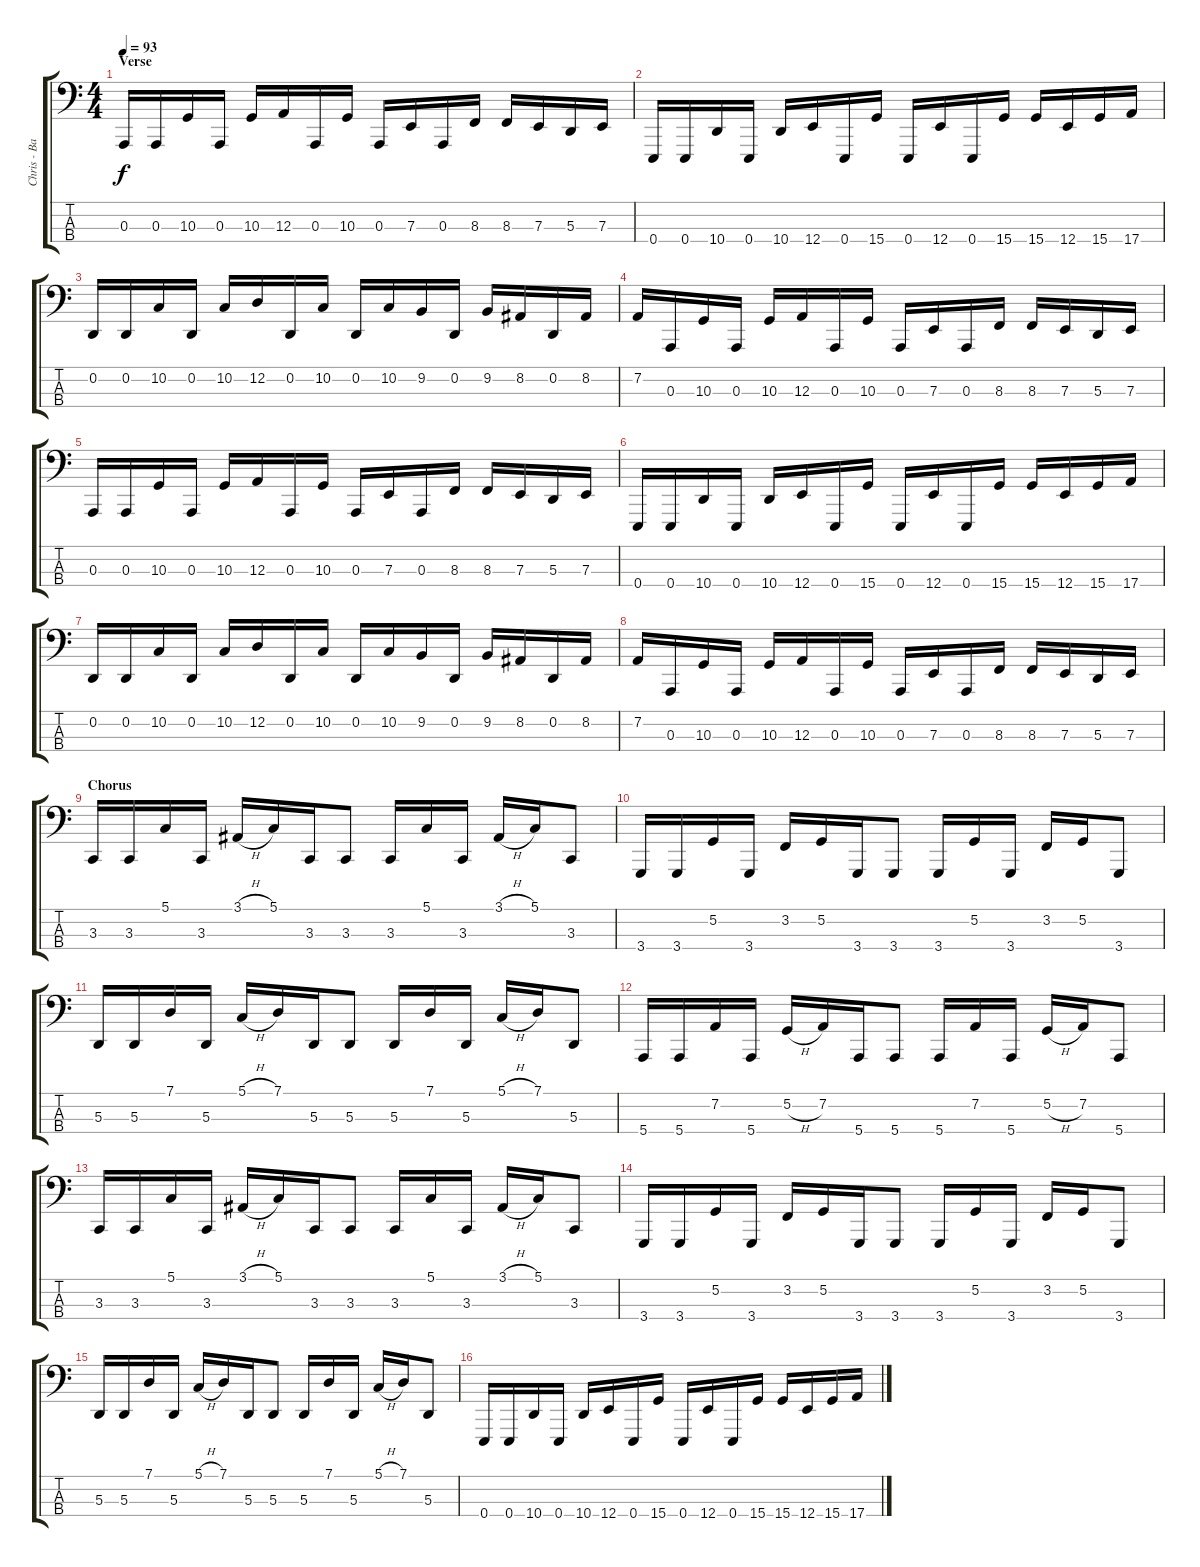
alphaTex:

\track ("Chris - Bass" "Chris - Ba") {instrument lead8bassandlead}
\staff {score tabs}
\tuning (G2 D2 A1 E1) {hide}
\ts (4 4)
\section ("" "Verse")
\tempo 93
\clef f4
\ks c
0.3.16{dy f} 0.3.16 10.3.16 0.3.16 10.3.16 12.3.16 0.3.16 10.3.16 0.3.16 7.3.16 0.3.16 8.3.16 8.3.16 7.3.16 5.3.16 7.3.16 |
0.4.16 0.4.16 10.4.16 0.4.16 10.4.16 12.4.16 0.4.16 15.4.16 0.4.16 12.4.16 0.4.16 15.4.16 15.4.16 12.4.16 15.4.16 17.4.16 |
0.2.16 0.2.16 10.2.16 0.2.16 10.2.16 12.2.16 0.2.16 10.2.16 0.2.16 10.2.16 9.2.16 0.2.16 9.2.16 8.2.16 0.2.16 8.2.16 |
7.2.16 0.3.16 10.3.16 0.3.16 10.3.16 12.3.16 0.3.16 10.3.16 0.3.16 7.3.16 0.3.16 8.3.16 8.3.16 7.3.16 5.3.16 7.3.16 |
0.3.16 0.3.16 10.3.16 0.3.16 10.3.16 12.3.16 0.3.16 10.3.16 0.3.16 7.3.16 0.3.16 8.3.16 8.3.16 7.3.16 5.3.16 7.3.16 |
0.4.16 0.4.16 10.4.16 0.4.16 10.4.16 12.4.16 0.4.16 15.4.16 0.4.16 12.4.16 0.4.16 15.4.16 15.4.16 12.4.16 15.4.16 17.4.16 |
0.2.16 0.2.16 10.2.16 0.2.16 10.2.16 12.2.16 0.2.16 10.2.16 0.2.16 10.2.16 9.2.16 0.2.16 9.2.16 8.2.16 0.2.16 8.2.16 |
7.2.16 0.3.16 10.3.16 0.3.16 10.3.16 12.3.16 0.3.16 10.3.16 0.3.16 7.3.16 0.3.16 8.3.16 8.3.16 7.3.16 5.3.16 7.3.16 |
\section ("" "Chorus")
3.3.16 3.3.16 5.1.16 3.3.16 3.1{h}.16 5.1.16 3.3.16 3.3.8 3.3.16 5.1.16 3.3.16 3.1{h}.16 5.1.16 3.3.8 |
3.4.16 3.4.16 5.2.16 3.4.16 3.2.16 5.2.16 3.4.16 3.4.8 3.4.16 5.2.16 3.4.16 3.2.16 5.2.16 3.4.8 |
5.3.16 5.3.16 7.1.16 5.3.16 5.1{h}.16 7.1.16 5.3.16 5.3.8 5.3.16 7.1.16 5.3.16 5.1{h}.16 7.1.16 5.3.8 |
5.4.16 5.4.16 7.2.16 5.4.16 5.2{h}.16 7.2.16 5.4.16 5.4.8 5.4.16 7.2.16 5.4.16 5.2{h}.16 7.2.16 5.4.8 |
3.3.16 3.3.16 5.1.16 3.3.16 3.1{h}.16 5.1.16 3.3.16 3.3.8 3.3.16 5.1.16 3.3.16 3.1{h}.16 5.1.16 3.3.8 |
3.4.16 3.4.16 5.2.16 3.4.16 3.2.16 5.2.16 3.4.16 3.4.8 3.4.16 5.2.16 3.4.16 3.2.16 5.2.16 3.4.8 |
5.3.16 5.3.16 7.1.16 5.3.16 5.1{h}.16 7.1.16 5.3.16 5.3.8 5.3.16 7.1.16 5.3.16 5.1{h}.16 7.1.16 5.3.8 |
0.4.16 0.4.16 10.4.16 0.4.16 10.4.16 12.4.16 0.4.16 15.4.16 0.4.16 12.4.16 0.4.16 15.4.16 15.4.16 12.4.16 15.4.16 17.4.16
